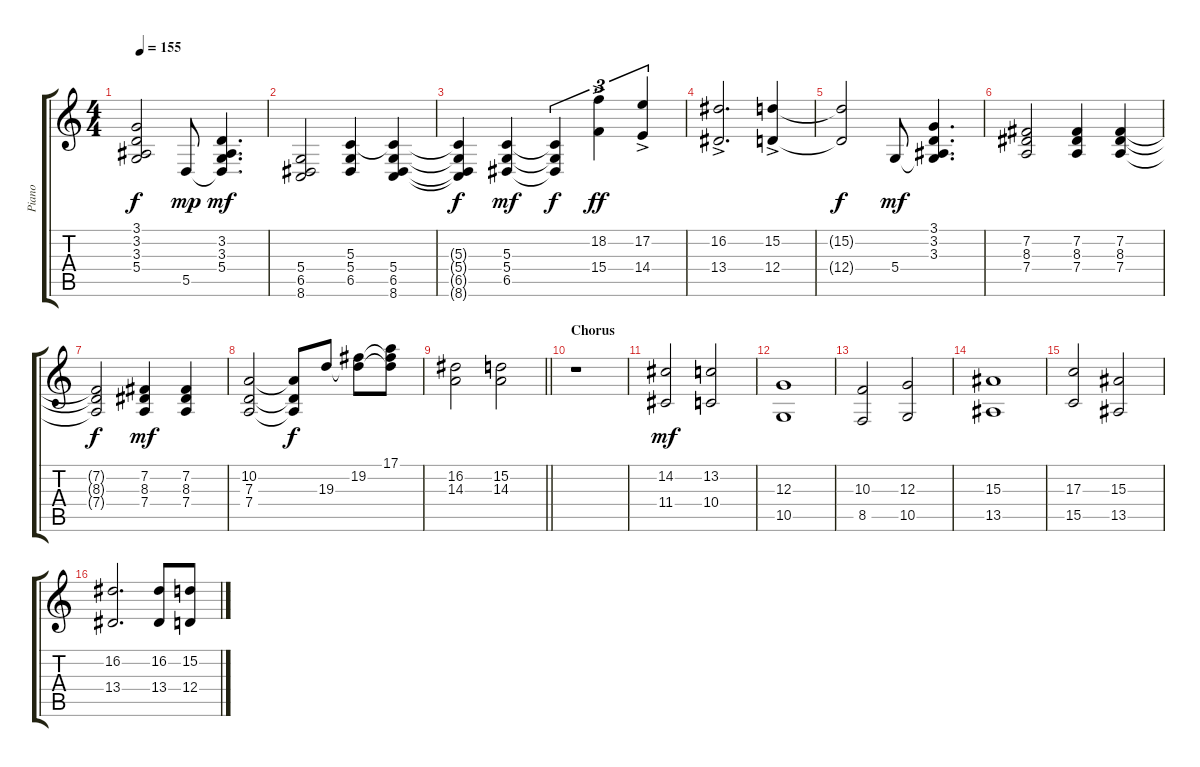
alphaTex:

\track ("Piano" "Piano") {instrument electricgrandpiano}
\staff {score tabs}
\tuning (E4 B3 G3 D3 A2 E2) {hide}
\ts (4 4)
\tempo 155
\clef g2
\ks c
(3.1{t} 3.2{t} 3.3{t} 5.4{t}).2{dy f} 5.5.8{dy mp} (3.2 3.3 5.4 5.5{t}).4{d dy mf} |
(5.4 6.5 8.6).2 (5.3 5.4 6.5).4 (5.3{t} 5.4 6.5 8.6).4 |
(5.3{t} 5.4{t} 6.5{t} 8.6{t}).4{dy f} (5.3 5.4 6.5).4{dy mf} (5.3{t} 5.4{t} 6.5{t}).4{tu (3 2) dy f} (18.2{ac} 15.4).4{tu (3 2) dy ff} (17.2{ac} 14.4).4{tu (3 2)} |
(16.2{ac} 13.4).2{d} (15.2{ac} 12.4).4 |
(15.2{t} 12.4{t}).2{dy f} 5.4.8{dy mf} (3.1 3.2 3.3 5.4{t}).4{d} |
(7.2 8.3 7.4).2 (7.2 8.3 7.4).4 (7.2 8.3 7.4).4 |
(7.2{t} 8.3{t} 7.4{t}).2{dy f} (7.2 8.3 7.4).4{dy mf} (7.2 8.3 7.4).4 |
(10.2 7.3 7.4).2 (10.2{t} 7.3{t} 7.4{t}).8{dy f} 19.3.8 (19.2 19.3{t}).8 (17.1 19.2{t} 19.3{t}).8 |
\barLineRight lightlight
(16.2 14.3).2 (15.2 14.3).2 |
\section ("" "Chorus")
r.1{volume 12 balance 8} |
(14.2 11.4).2{dy mf} (13.2 10.4).2 |
(12.3 10.5).1 |
(10.3 8.5).2 (12.3 10.5).2 |
(15.3 13.5).1 |
(17.3 15.5).2 (15.3 13.5).2 |
(16.2 13.4).2{d} (16.2 13.4).8 (15.2 12.4).8
